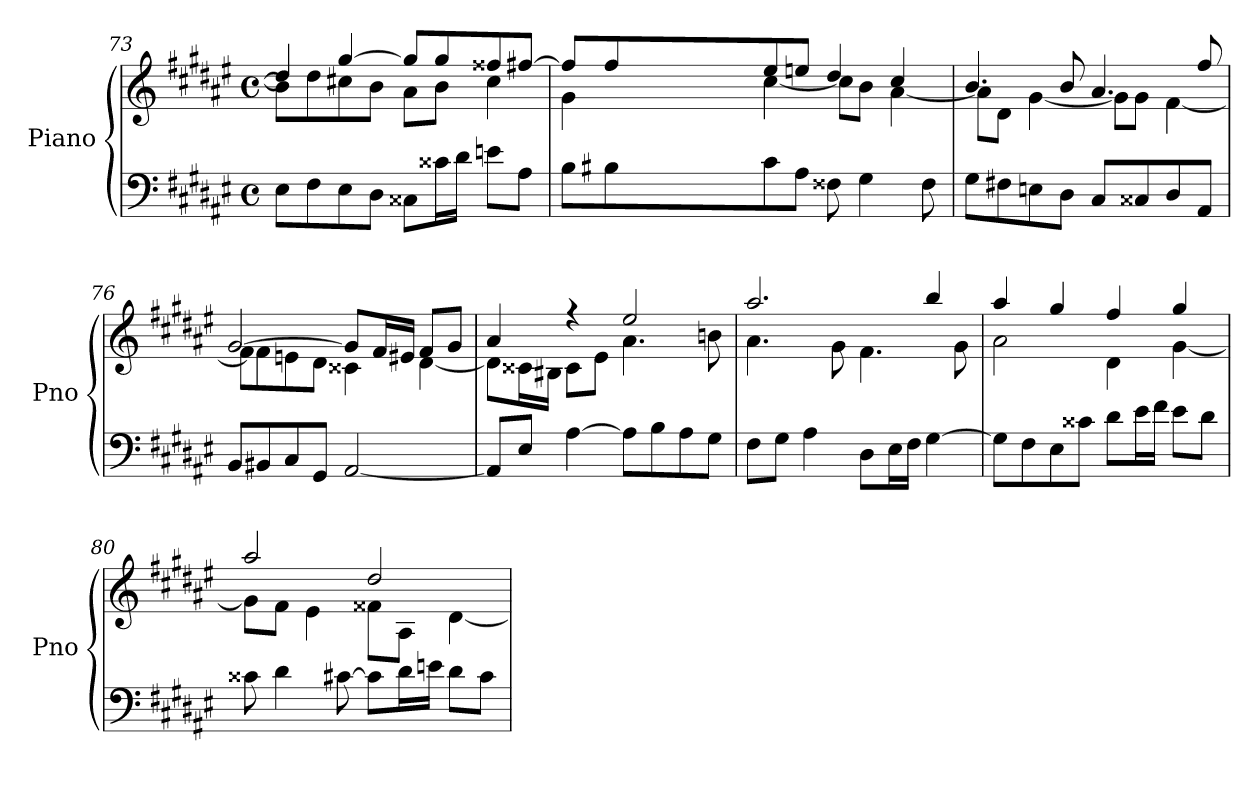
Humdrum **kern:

**kern	**kern
*part1	*part1
*staff2	*staff1
*I"Piano	*
*I'Pno	*
*clefF4	*clefG2
*k[f#c#g#d#a#e#]	*k[f#c#g#d#a#e#]
*F#:	*F#:
*M4/4	*M4/4
*met(c)	*met(c)
=73	=73
*	*^
8E#\L	4dd#/]	8b\L]
8F#\	.	8dd#\
8E#\	[4gg#/	8cc#X\
8D#\J	.	8b\J
8C##X\L	8gg#/L]	8a#\L
16c##X\L	8gg#/	8b\J
16d#\JJ	.	.
8en\L	8ff##X/	4cc#\
8A#\J	[8ff#X/J	.
=74	=74	=74
*^	*	*
8B\L	8ryy	8ff#/L]	4g#\
8B#X\	64c#yy	8ff#/	.
.	64B#yy	.	.
.	64c#yy	.	.
.	64B#yy	.	.
.	64c#yy	.	.
.	64B#yy	.	.
.	64A#yy	.	.
.	64B#yy	.	.
8c#\	2.ryy	8ee#/	[4cc#\
8A#\J	.	8een/J	.
8F##X\	.	4dd#/	8cc#\L]
4G#\	.	.	8b\J
.	.	4cc#/	[4a#\
8F##\	.	.	.
*v	*v	*	*
=75	=75	=75
8G#\L	4.b/	8a#\L]
8F#X\	.	8d#\J
8En\	.	[4g#\
8D#\J	8b/	.
8C#/L	4.a#/	8g#\L]
8C##X/	.	8g#\J
8D#/	.	[4f#\
8AA#/J	8ff#/	.
!!LO:LB:g=z	!!
=76	=76	=76
8BB/L	[2g#/	8f#\L]
8BB#X/	.	8f#\
8C#/	.	8en\
8GG#/J	.	8d#\J
[2AA#/	8g#/L]	4c##X\
.	16f#/L	.
.	16e#X/JJ	.
.	8f#/L	[4d#\
.	8g#/J	.
=77	=77	=77
8AA#/L]	4a#/	8d#\L]
8E#/J	.	16c##X\L
.	.	16B#X\JJ
[4A#\	4rff	8c##\L
.	.	8e#\J
8A#\L]	2ee#/	4.a#\
8B\	.	.
8A#\	.	.
8G#\J	.	8bn\
=78	=78	=78
8F#\L	2.aa#/	4.a#\
8G#\J	.	.
4A#\	.	.
.	.	8g#\
8D#\L	.	4.f#\
16E#\L	.	.
16F#\JJ	.	.
[4G#\	4bb/	.
.	.	8g#\
=79	=79	=79
8G#\L]	4aa#/	2a#\
8F#\	.	.
8E#\	4gg#/	.
8c##X\J	.	.
8d#\L	4ff#/	4d#\
16e#\L	.	.
16f#\JJ	.	.
8e#\L	4gg#/	[4g#\
8d#\J	.	.
!!LO:LB:g=z	!!
=80	=80	=80
8c##X\	2aa#/	8g#\L]
4d#\	.	8f#\J
.	.	4e#\
[8c#X\	.	.
8c#\L]	2dd#/	8f##X\L
16d#\L	.	8A#\J
16en\JJ	.	.
8d#\L	.	[4d#\
8c#\J	.	.
*	*v	*v
=	=
*-	*-
